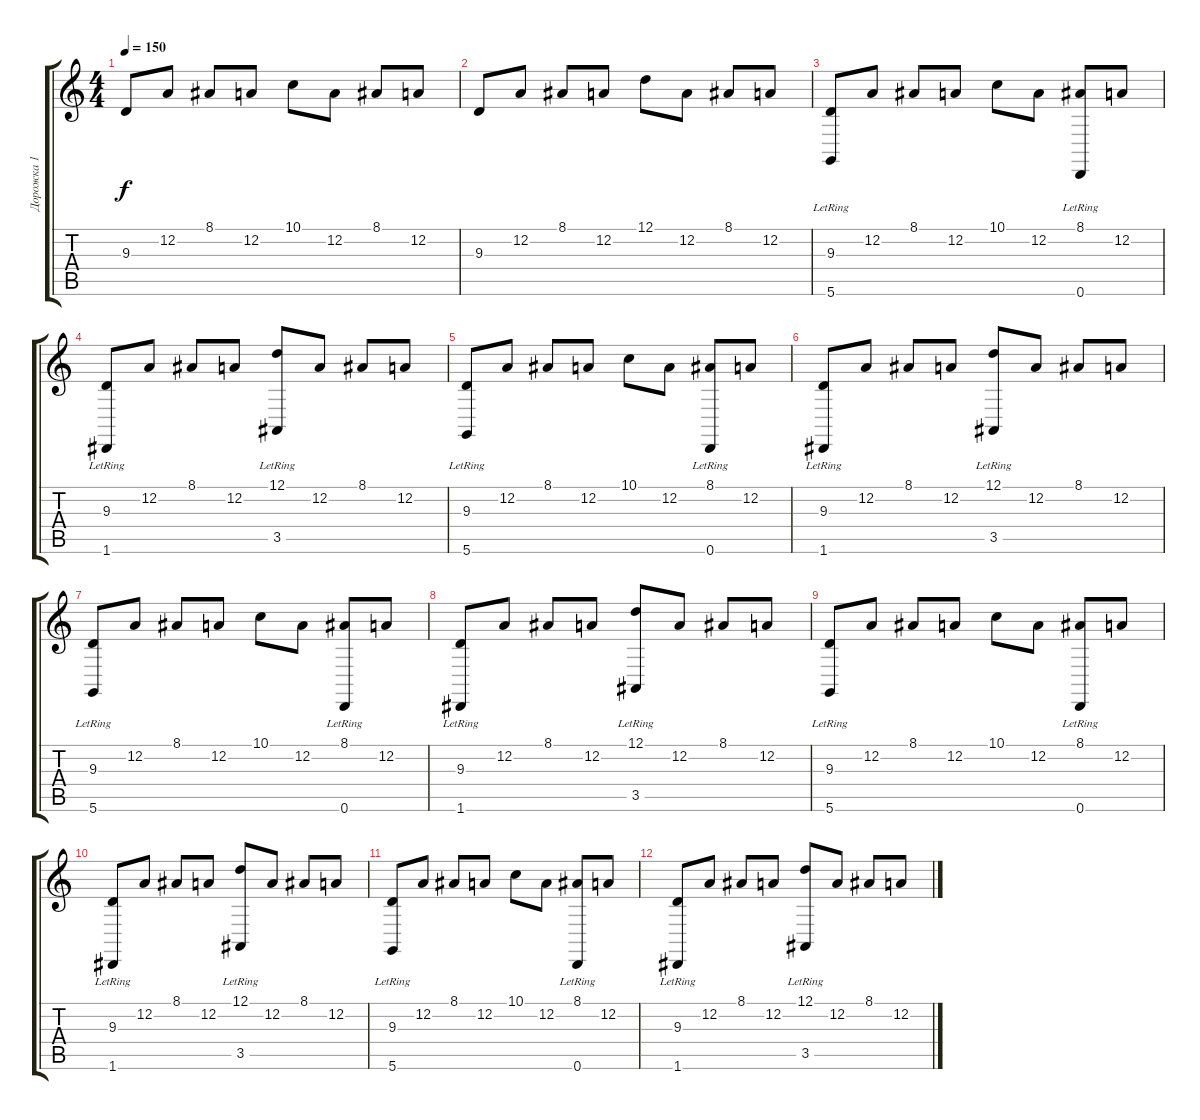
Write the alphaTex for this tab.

\track ("Дорожка 1" "Дорожка 1") {instrument brightacousticpiano}
\staff {score tabs}
\tuning (D4 A3 F3 C3 G2 D2) {hide}
\ts (4 4)
\tempo 150
\clef g2
\ks c
9.3.8{dy f instrument brightacousticpiano} 12.2.8 8.1.8 12.2.8 10.1.8 12.2.8 8.1.8 12.2.8 |
9.3.8 12.2.8 8.1.8 12.2.8 12.1.8 12.2.8 8.1.8 12.2.8 |
(9.3 5.6{lr}).8 12.2.8 8.1.8 12.2.8 10.1.8 12.2.8 (8.1 0.6{lr}).8 12.2.8 |
(9.3 1.6{lr}).8 12.2.8 8.1.8 12.2.8 (12.1 3.5{lr}).8 12.2.8 8.1.8 12.2.8 |
(9.3 5.6{lr}).8 12.2.8 8.1.8 12.2.8 10.1.8 12.2.8 (8.1 0.6{lr}).8 12.2.8 |
(9.3 1.6{lr}).8 12.2.8 8.1.8 12.2.8 (12.1 3.5{lr}).8 12.2.8 8.1.8 12.2.8 |
(9.3 5.6{lr}).8 12.2.8 8.1.8 12.2.8 10.1.8 12.2.8 (8.1 0.6{lr}).8 12.2.8 |
(9.3 1.6{lr}).8 12.2.8 8.1.8 12.2.8 (12.1 3.5{lr}).8 12.2.8 8.1.8 12.2.8 |
(9.3 5.6{lr}).8 12.2.8 8.1.8 12.2.8 10.1.8 12.2.8 (8.1 0.6{lr}).8 12.2.8 |
(9.3 1.6{lr}).8 12.2.8 8.1.8 12.2.8 (12.1 3.5{lr}).8 12.2.8 8.1.8 12.2.8 |
(9.3 5.6{lr}).8 12.2.8 8.1.8 12.2.8 10.1.8 12.2.8 (8.1 0.6{lr}).8 12.2.8 |
(9.3 1.6{lr}).8 12.2.8 8.1.8 12.2.8 (12.1 3.5{lr}).8 12.2.8 8.1.8 12.2.8
